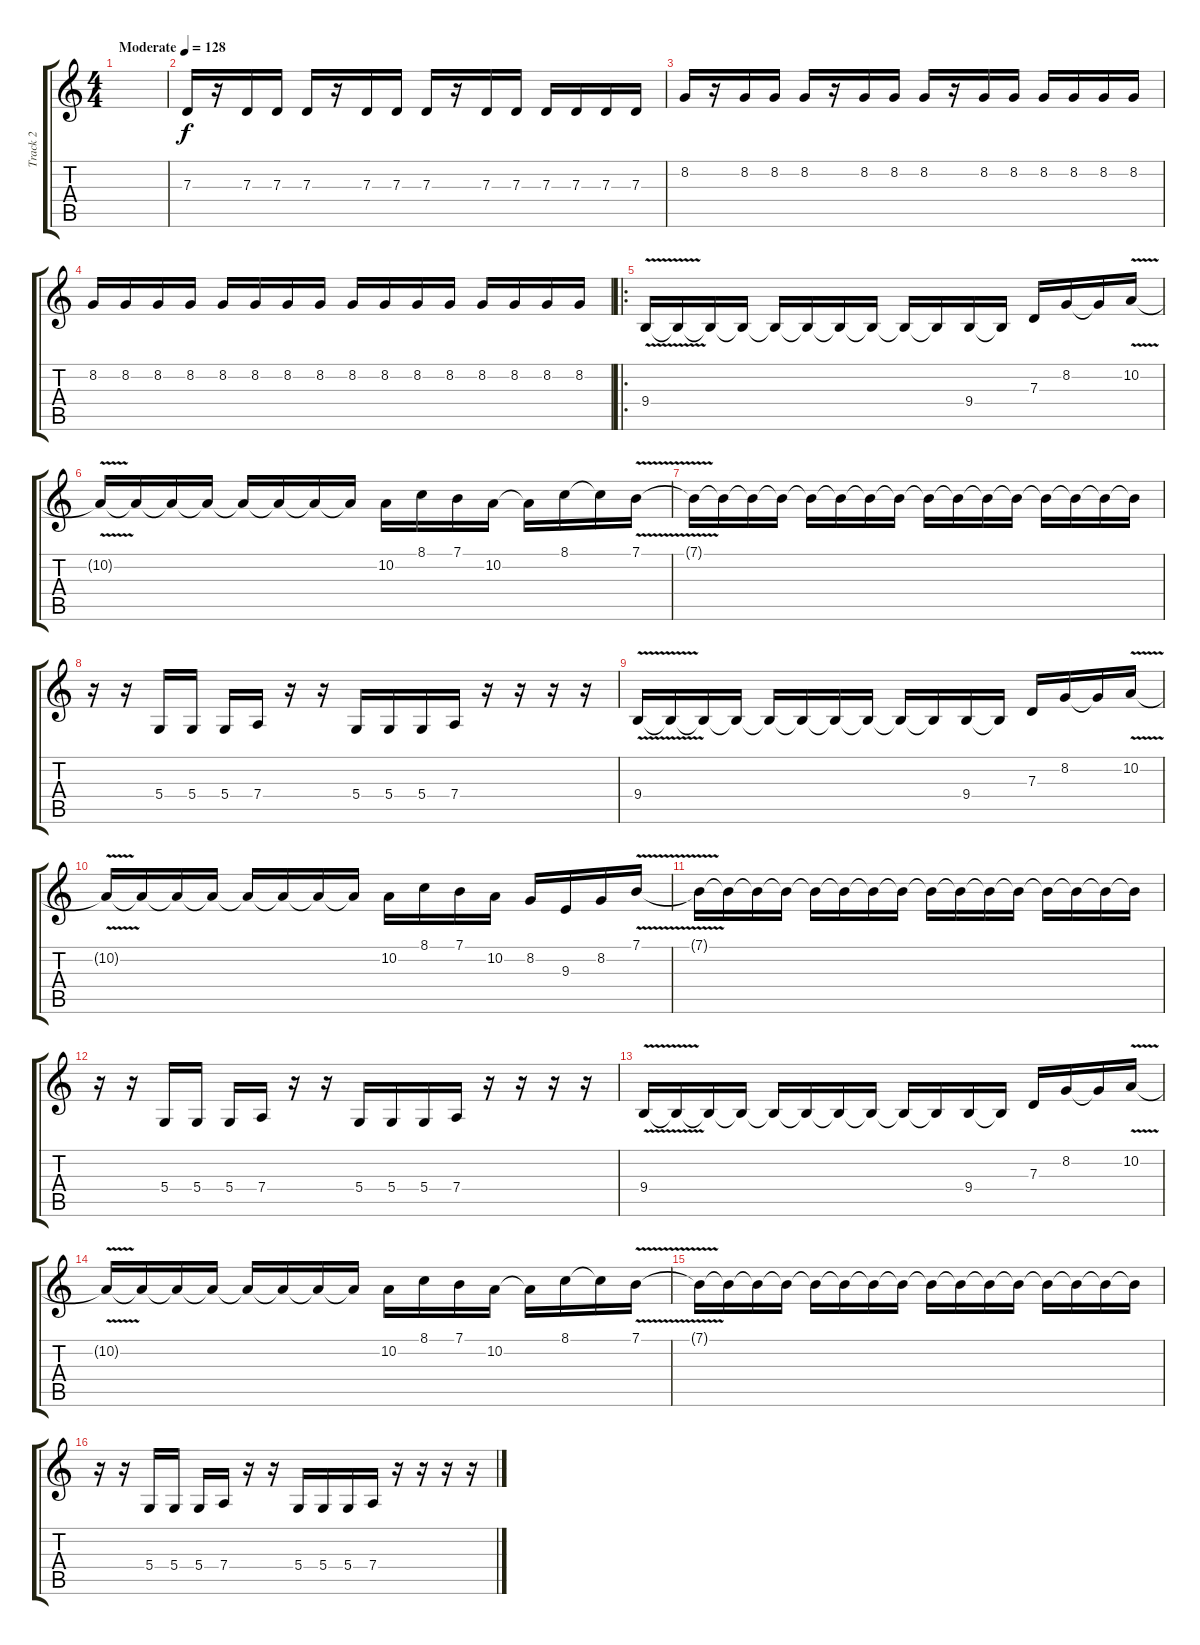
\track ("Track 2" "Track 2") {instrument lead5charang}
\staff {score tabs}
\tuning (E4 B3 G3 D3 A2 E2) {hide}
\ts (4 4)
\tempo (128 "Moderate")
\clef g2
\ks c
|
7.3.16 r.16 7.3.16 7.3.16 7.3.16 r.16 7.3.16 7.3.16 7.3.16 r.16 7.3.16 7.3.16 7.3.16 7.3.16 7.3.16 7.3.16 |
8.2.16 r.16 8.2.16 8.2.16 8.2.16 r.16 8.2.16 8.2.16 8.2.16 r.16 8.2.16 8.2.16 8.2.16 8.2.16 8.2.16 8.2.16 |
8.2.16 8.2.16 8.2.16 8.2.16 8.2.16 8.2.16 8.2.16 8.2.16 8.2.16 8.2.16 8.2.16 8.2.16 8.2.16 8.2.16 8.2.16 8.2.16 |
\ro
9.4{v}.16 9.4{t}.16 9.4{t}.16 9.4{t}.16 9.4{t}.16 9.4{t}.16 9.4{t}.16 9.4{t}.16 9.4{t}.16 9.4{t}.16 9.4.16 9.4{t}.16 7.3.16 8.2.16 8.2{t}.16 10.2{v}.16 |
10.2{t}.16 10.2{t}.16 10.2{t}.16 10.2{t}.16 10.2{t}.16 10.2{t}.16 10.2{t}.16 10.2{t}.16 10.2.16 8.1.16 7.1.16 10.2.16 10.2{t}.16 8.1.16 8.1{t}.16 7.1{v}.16 |
7.1{t}.16 7.1{t}.16 7.1{t}.16 7.1{t}.16 7.1{t}.16 7.1{t}.16 7.1{t}.16 7.1{t}.16 7.1{t}.16 7.1{t}.16 7.1{t}.16 7.1{t}.16 7.1{t}.16 7.1{t}.16 7.1{t}.16 7.1{t}.16 |
r.16 r.16 5.4.16 5.4.16 5.4.16 7.4.16 r.16 r.16 5.4.16 5.4.16 5.4.16 7.4.16 r.16 r.16 r.16 r.16 |
9.4{v}.16 9.4{t}.16 9.4{t}.16 9.4{t}.16 9.4{t}.16 9.4{t}.16 9.4{t}.16 9.4{t}.16 9.4{t}.16 9.4{t}.16 9.4.16 9.4{t}.16 7.3.16 8.2.16 8.2{t}.16 10.2{v}.16 |
10.2{t}.16 10.2{t}.16 10.2{t}.16 10.2{t}.16 10.2{t}.16 10.2{t}.16 10.2{t}.16 10.2{t}.16 10.2.16 8.1.16 7.1.16 10.2.16 8.2.16 9.3.16 8.2.16 7.1{v}.16 |
7.1{t}.16 7.1{t}.16 7.1{t}.16 7.1{t}.16 7.1{t}.16 7.1{t}.16 7.1{t}.16 7.1{t}.16 7.1{t}.16 7.1{t}.16 7.1{t}.16 7.1{t}.16 7.1{t}.16 7.1{t}.16 7.1{t}.16 7.1{t}.16 |
r.16 r.16 5.4.16 5.4.16 5.4.16 7.4.16 r.16 r.16 5.4.16 5.4.16 5.4.16 7.4.16 r.16 r.16 r.16 r.16 |
9.4{v}.16 9.4{t}.16 9.4{t}.16 9.4{t}.16 9.4{t}.16 9.4{t}.16 9.4{t}.16 9.4{t}.16 9.4{t}.16 9.4{t}.16 9.4.16 9.4{t}.16 7.3.16 8.2.16 8.2{t}.16 10.2{v}.16 |
10.2{t}.16 10.2{t}.16 10.2{t}.16 10.2{t}.16 10.2{t}.16 10.2{t}.16 10.2{t}.16 10.2{t}.16 10.2.16 8.1.16 7.1.16 10.2.16 10.2{t}.16 8.1.16 8.1{t}.16 7.1{v}.16 |
7.1{t}.16 7.1{t}.16 7.1{t}.16 7.1{t}.16 7.1{t}.16 7.1{t}.16 7.1{t}.16 7.1{t}.16 7.1{t}.16 7.1{t}.16 7.1{t}.16 7.1{t}.16 7.1{t}.16 7.1{t}.16 7.1{t}.16 7.1{t}.16 |
r.16 r.16 5.4.16 5.4.16 5.4.16 7.4.16 r.16 r.16 5.4.16 5.4.16 5.4.16 7.4.16 r.16 r.16 r.16 r.16
